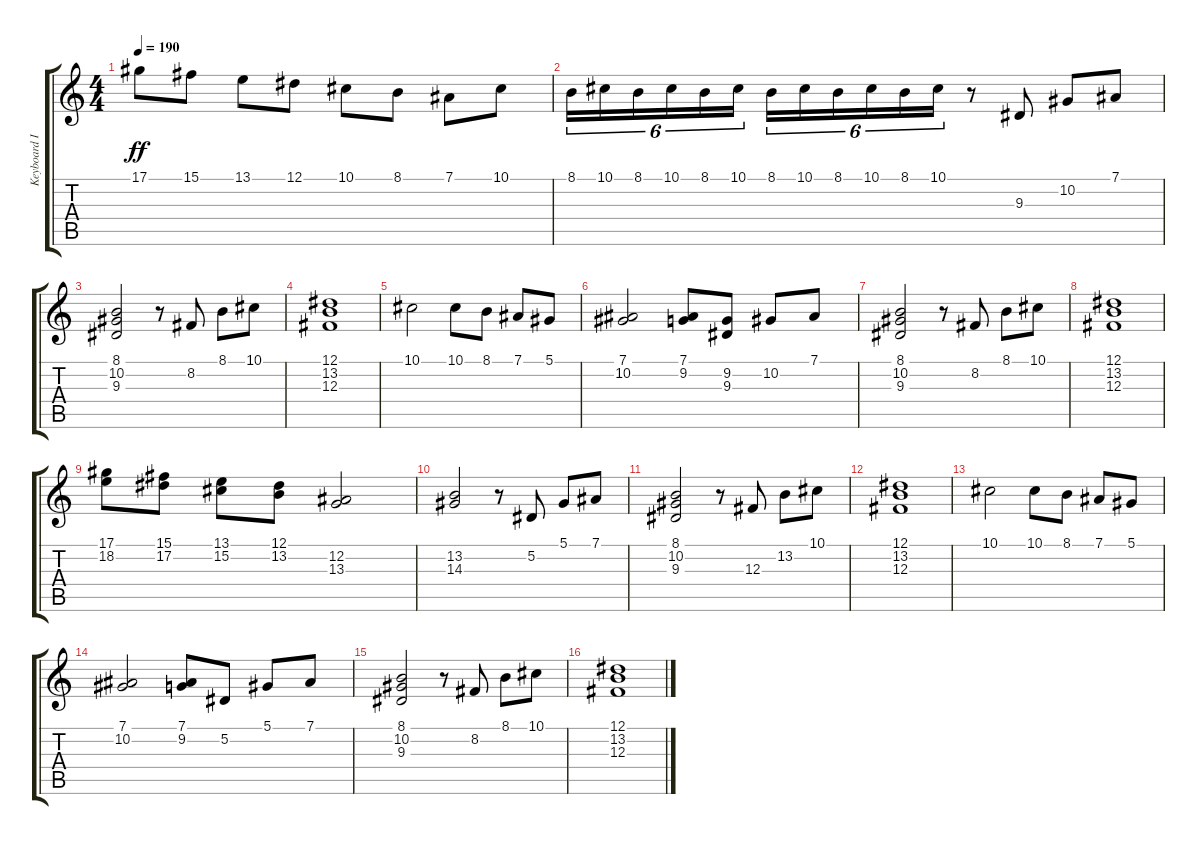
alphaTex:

\track ("Keyboard I / Harpsichord" "Keyboard I") {instrument harpsichord}
\staff {score tabs}
\tuning (Eb4 Bb3 Gb3 Db3 Ab2 Eb2) {hide}
\ts (4 4)
\tempo 190
\clef g2
\ks c
17.1.8{dy ff} 15.1.8 13.1.8 12.1.8 10.1.8 8.1.8 7.1.8 10.1.8 |
8.1.16{tu (6 4)} 10.1.16{tu (6 4)} 8.1.16{tu (6 4)} 10.1.16{tu (6 4)} 8.1.16{tu (6 4)} 10.1.16{tu (6 4)} 8.1.16{tu (6 4)} 10.1.16{tu (6 4)} 8.1.16{tu (6 4)} 10.1.16{tu (6 4)} 8.1.16{tu (6 4)} 10.1.16{tu (6 4)} r.8 9.3.8{instrument stringensemble1} 10.2.8 7.1.8 |
(8.1 10.2 9.3).2{instrument stringensemble1} r.8 8.2.8 8.1.8 10.1.8 |
(12.1 13.2 12.3).1{instrument stringensemble1} |
10.1.2{instrument stringensemble1} 10.1.8 8.1.8 7.1.8 5.1.8 |
(7.1 10.2).2{instrument stringensemble1} (7.1 9.2).8 (9.2 9.3).8 10.2.8 7.1.8 |
(8.1 10.2 9.3).2{instrument stringensemble1} r.8 8.2.8 8.1.8 10.1.8 |
(12.1 13.2 12.3).1{instrument stringensemble1} |
(17.1 18.2).8{instrument stringensemble1} (15.1 17.2).8 (13.1 15.2).8 (12.1 13.2).8 (12.2 13.3).2 |
(13.2 14.3).2{instrument stringensemble1} r.8 5.2.8 5.1.8 7.1.8 |
(8.1 10.2 9.3).2{instrument stringensemble1} r.8 12.3.8 13.2.8 10.1.8 |
(12.1 13.2 12.3).1{instrument stringensemble1} |
10.1.2{instrument stringensemble1} 10.1.8 8.1.8 7.1.8 5.1.8 |
(7.1 10.2).2{instrument stringensemble1} (7.1 9.2).8 5.2.8 5.1.8 7.1.8 |
(8.1 10.2 9.3).2{instrument stringensemble1} r.8 8.2.8 8.1.8 10.1.8 |
(12.1 13.2 12.3).1{instrument stringensemble1}
